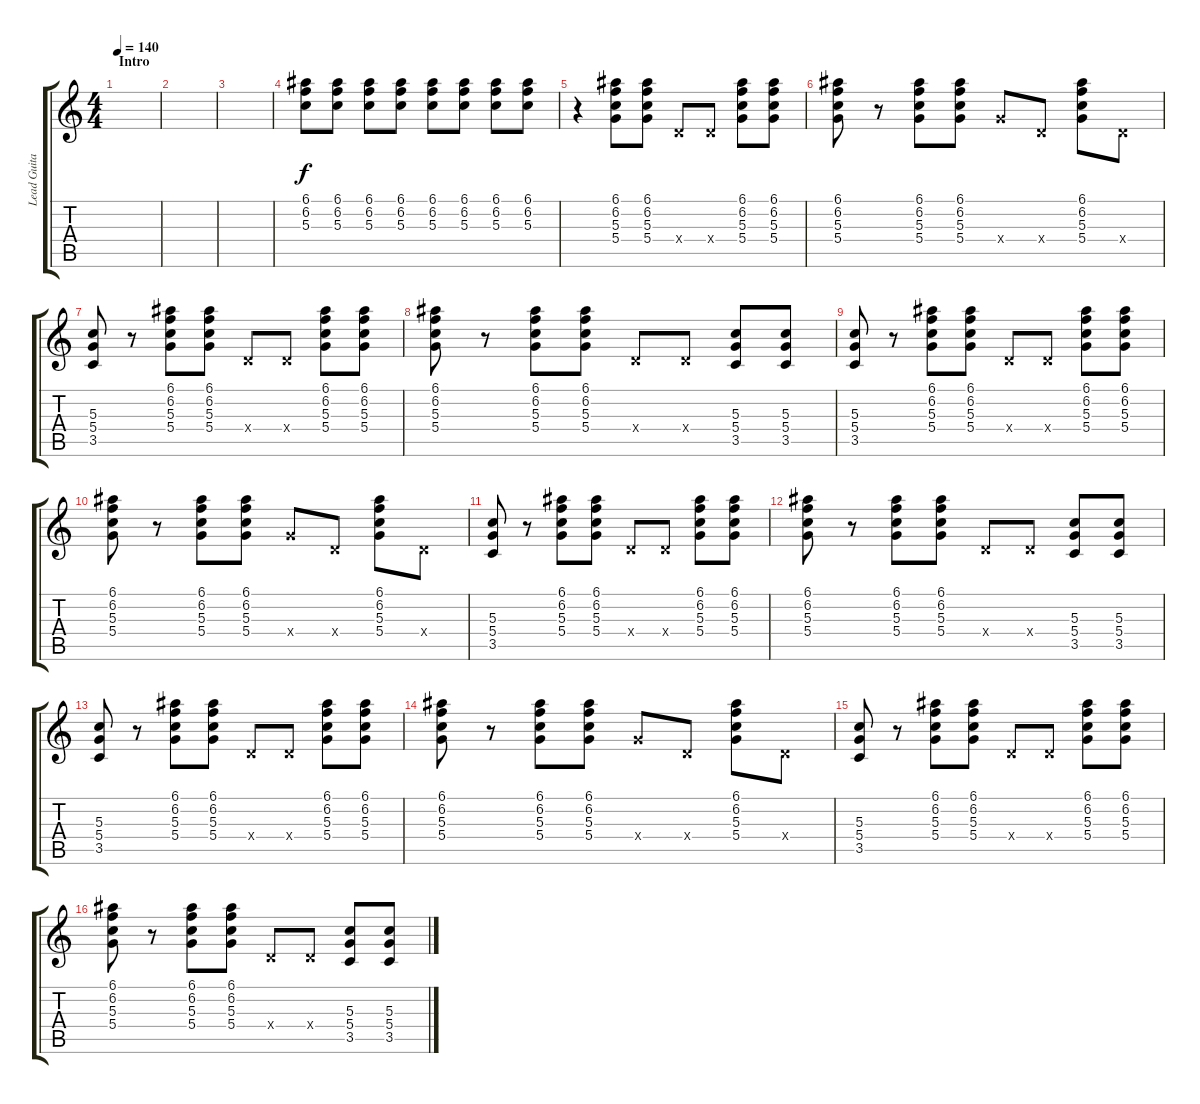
\track ("Lead Guitar" "Lead Guita") {instrument distortionguitar}
\staff {score tabs}
\tuning (E4 B3 G3 D3 A2 E2) {hide}
\ts (4 4)
\section ("" "Intro ")
\tempo 140
\clef g2
\ks c
|
|
|
(6.1 6.2 5.3).8{volume 9 instrument electricguitarclean} (6.1 6.2 5.3).8 (6.1 6.2 5.3).8 (6.1 6.2 5.3).8 (6.1 6.2 5.3).8 (6.1 6.2 5.3).8 (6.1 6.2 5.3).8 (6.1 6.2 5.3).8 |
r.4 (6.1 6.2 5.3 5.4).8 (6.1 6.2 5.3 5.4).8 0.4{x}.8 0.4{x}.8 (6.1 6.2 5.3 5.4).8 (6.1 6.2 5.3 5.4).8 |
(6.1 6.2 5.3 5.4).8 r.8 (6.1 6.2 5.3 5.4).8 (6.1 6.2 5.3 5.4).8 5.4{x}.8 0.4{x}.8 (6.1 6.2 5.3 5.4).8 0.4{x}.8 |
(5.3 5.4 3.5).8 r.8 (6.1 6.2 5.3 5.4).8 (6.1 6.2 5.3 5.4).8 0.4{x}.8 0.4{x}.8 (6.1 6.2 5.3 5.4).8 (6.1 6.2 5.3 5.4).8 |
(6.1 6.2 5.3 5.4).8 r.8 (6.1 6.2 5.3 5.4).8 (6.1 6.2 5.3 5.4).8 0.4{x}.8 0.4{x}.8 (5.3 5.4 3.5).8 (5.3 5.4 3.5).8 |
(5.3 5.4 3.5).8 r.8 (6.1 6.2 5.3 5.4).8 (6.1 6.2 5.3 5.4).8 0.4{x}.8 0.4{x}.8 (6.1 6.2 5.3 5.4).8 (6.1 6.2 5.3 5.4).8 |
(6.1 6.2 5.3 5.4).8 r.8 (6.1 6.2 5.3 5.4).8 (6.1 6.2 5.3 5.4).8 5.4{x}.8 0.4{x}.8 (6.1 6.2 5.3 5.4).8 0.4{x}.8 |
(5.3 5.4 3.5).8 r.8 (6.1 6.2 5.3 5.4).8 (6.1 6.2 5.3 5.4).8 0.4{x}.8 0.4{x}.8 (6.1 6.2 5.3 5.4).8 (6.1 6.2 5.3 5.4).8 |
(6.1 6.2 5.3 5.4).8 r.8 (6.1 6.2 5.3 5.4).8 (6.1 6.2 5.3 5.4).8 0.4{x}.8 0.4{x}.8 (5.3 5.4 3.5).8 (5.3 5.4 3.5).8 |
(5.3 5.4 3.5).8 r.8 (6.1 6.2 5.3 5.4).8 (6.1 6.2 5.3 5.4).8 0.4{x}.8 0.4{x}.8 (6.1 6.2 5.3 5.4).8 (6.1 6.2 5.3 5.4).8 |
(6.1 6.2 5.3 5.4).8 r.8 (6.1 6.2 5.3 5.4).8 (6.1 6.2 5.3 5.4).8 5.4{x}.8 0.4{x}.8 (6.1 6.2 5.3 5.4).8 0.4{x}.8 |
(5.3 5.4 3.5).8 r.8 (6.1 6.2 5.3 5.4).8 (6.1 6.2 5.3 5.4).8 0.4{x}.8 0.4{x}.8 (6.1 6.2 5.3 5.4).8 (6.1 6.2 5.3 5.4).8 |
(6.1 6.2 5.3 5.4).8 r.8 (6.1 6.2 5.3 5.4).8 (6.1 6.2 5.3 5.4).8 0.4{x}.8 0.4{x}.8 (5.3 5.4 3.5).8 (5.3 5.4 3.5).8
